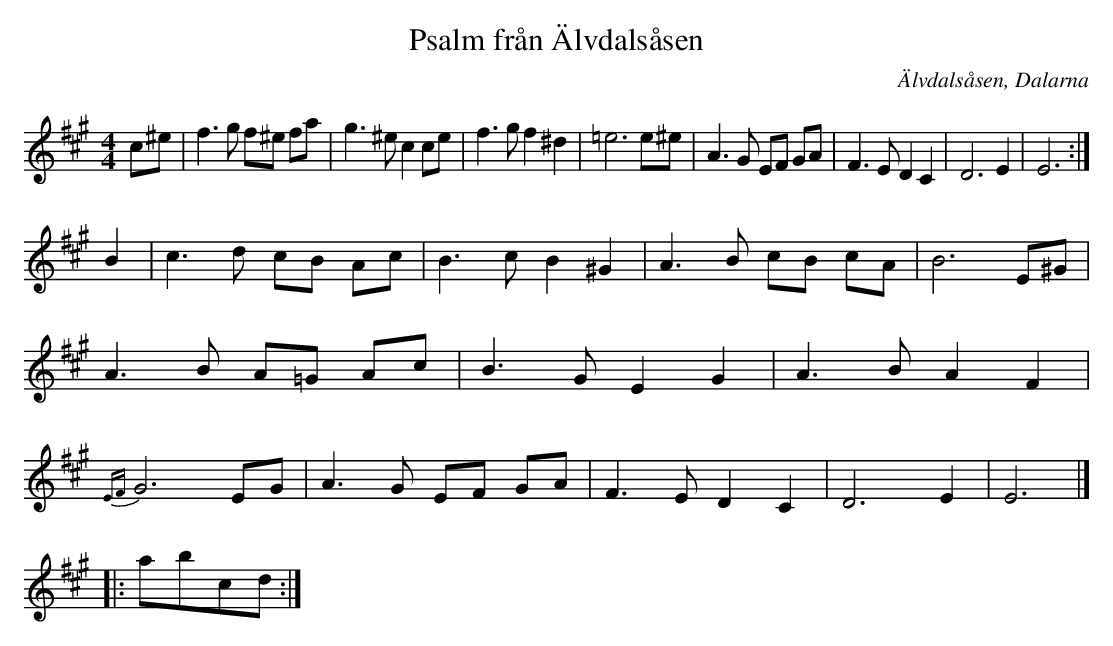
X:1
T:Psalm från Älvdalsåsen
O:Älvdalsåsen, Dalarna
M:4/4
L:1/8
K:A
c^e | f3g f^e fa | g3 ^e c2ce | f3g f2^d2 | =e6e^e | A3G EF GA | F3ED2C2 | D6E2 | E6 :|]
B2 | c3d cB Ac | B3cB2^G2 | A3B cB cA | B6E^G | A3B A=G Ac| B3G E2G2| A3BA2 F2| {EF}G6EG| A3G EF GA | F3ED2C2 | D6E2 | E6 |]
|: abcd :|
